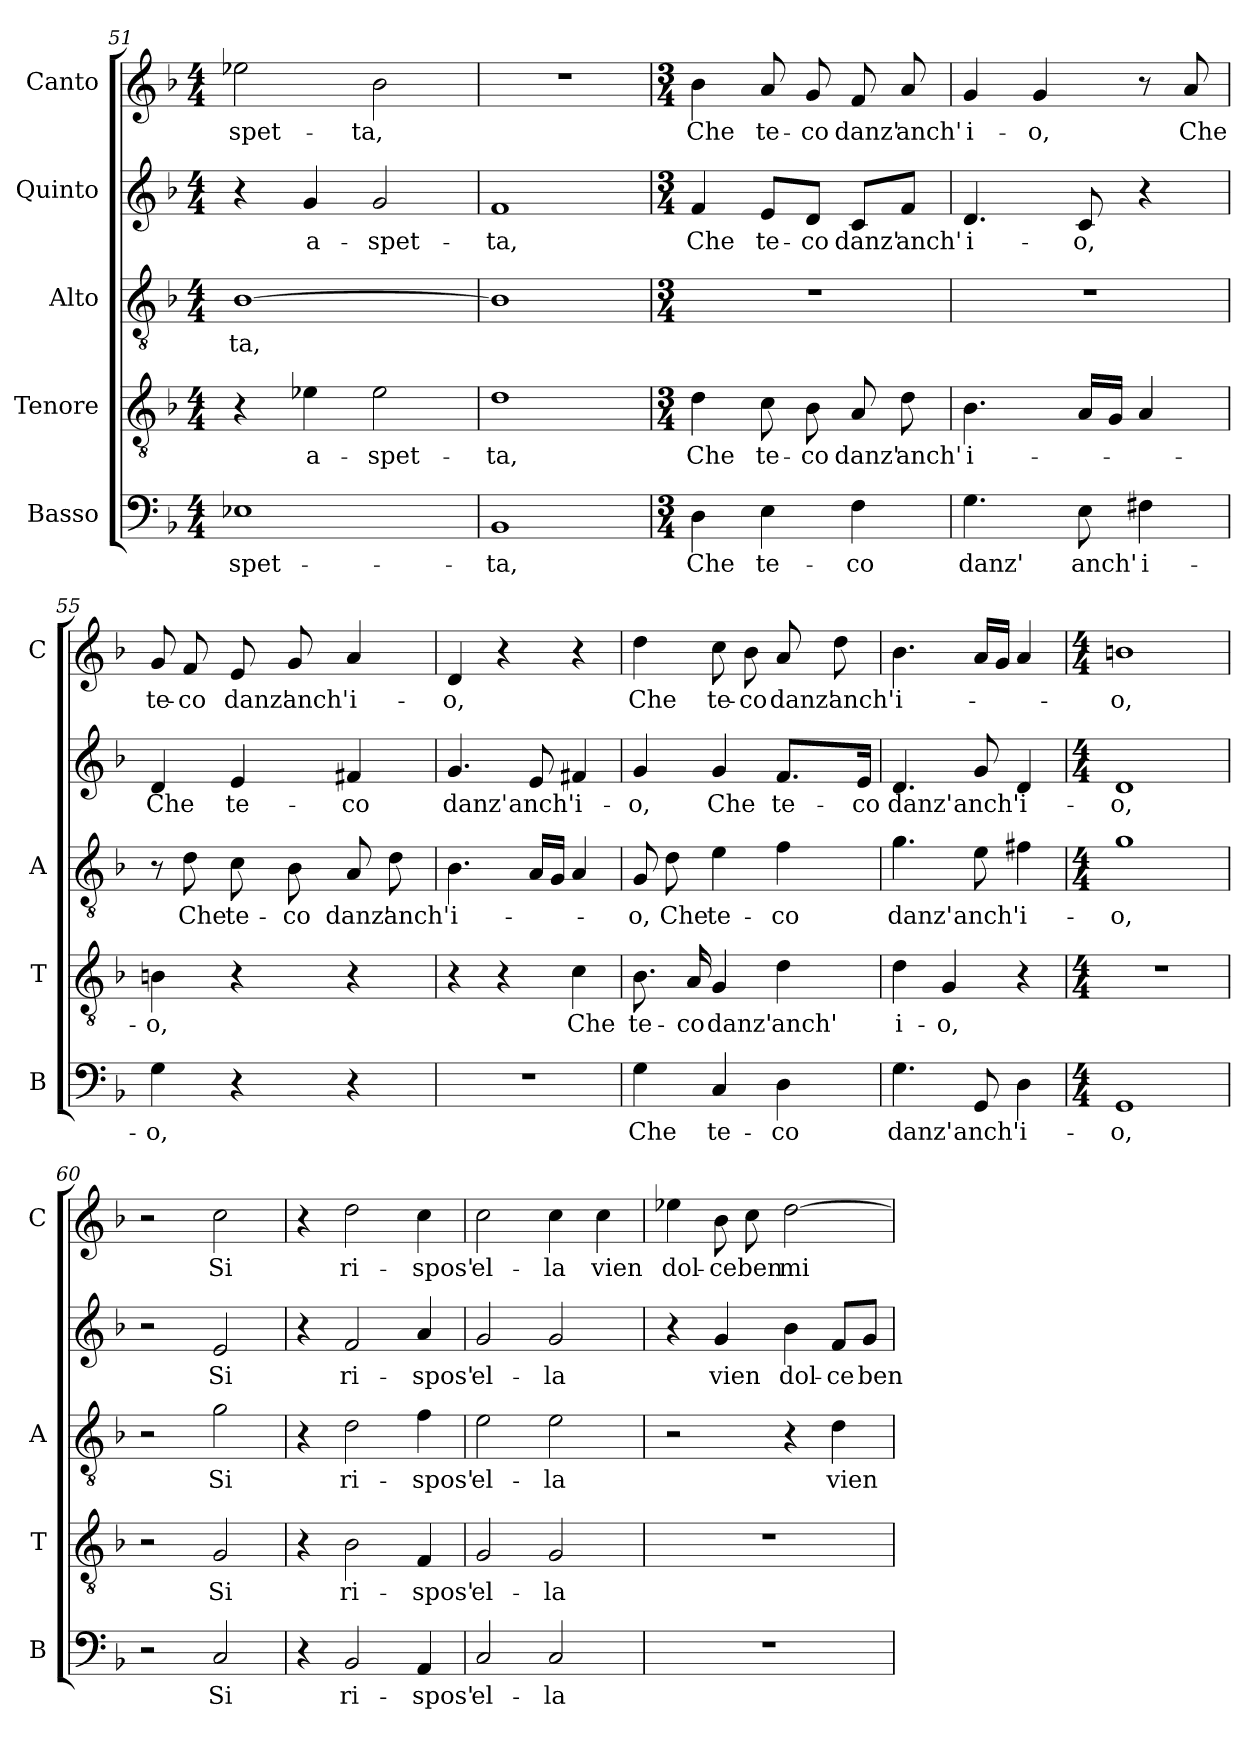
**kern	**text	**kern	**text	**kern	**text	**kern	**text	**kern	**text
*part5	*part5	*part4	*part4	*part3	*part3	*part2	*part2	*part1	*part1
*staff5	*staff5	*staff4	*staff4	*staff3	*staff3	*staff2	*staff2	*staff1	*staff1
*I"Basso	*	*I"Tenore	*	*I"Alto	*	*I"Quinto	*	*I"Canto	*
*I'B	*	*I'T	*	*I'A	*	*	*	*I'C	*
*clefF4	*	*clefGv2	*	*clefGv2	*	*clefG2	*	*clefG2	*
*k[b-]	*	*k[b-]	*	*k[b-]	*	*k[b-]	*	*k[b-]	*
*F:	*	*F:	*	*F:	*	*F:	*	*F:	*
*M4/4	*	*M4/4	*	*M4/4	*	*M4/4	*	*M4/4	*
=51	=51	=51	=51	=51	=51	=51	=51	=51	=51
!	!LO:LY:b	!	!	!	!LO:LY:b	!	!	!	!LO:LY:b
1E-X	-spet-	4r	.	[1B-	-ta,	4r	.	2ee-X\	-spet-
!	!	!	!LO:LY:b	!	!	!	!LO:LY:b	!	!
.	.	4e-X\	a-	.	.	4g/	a-	.	.
!	!	!	!LO:LY:b	!	!	!	!LO:LY:b	!	!LO:LY:b
.	.	2e-\	-spet-	.	.	2g/	-spet-	2b-\	-ta,
=52	=52	=52	=52	=52	=52	=52	=52	=52	=52
!	!LO:LY:b	!	!LO:LY:b	!	!	!	!LO:LY:b	!	!
1BB-	-ta,	1d	-ta,	1B-]	.	1f	-ta,	1r	.
=53	=53	=53	=53	=53	=53	=53	=53	=53	=53
*M3/4	*	*M3/4	*	*M3/4	*	*M3/4	*	*M3/4	*
!	!LO:LY:b	!	!LO:LY:b	!	!	!	!LO:LY:b	!	!LO:LY:b
4D\	Che	4d\	Che	2.r	.	4f/	Che	4b-\	Che
!	!LO:LY:b	!	!LO:LY:b	!	!	!	!LO:LY:b	!	!LO:LY:b
4E\	te-	8c\	te-	.	.	8e/L	te-	8a/	te-
!	!	!	!LO:LY:b	!	!	!	!LO:LY:b	!	!LO:LY:b
.	.	8B-\	-co	.	.	8d/J	-co	8g/	-co
!	!LO:LY:b	!	!LO:LY:b	!	!	!	!LO:LY:b	!	!LO:LY:b
4F\	-co	8A/	danz'	.	.	8c/L	danz'	8f/	danz'
!	!	!	!LO:LY:b	!	!	!	!LO:LY:b	!	!LO:LY:b
.	.	8d\	anch'	.	.	8f/J	anch'	8a/	anch'
!!LO:PB:g=z
=54	=54	=54	=54	=54	=54	=54	=54	=54	=54
!	!LO:LY:b	!	!LO:LY:b	!	!	!	!LO:LY:b	!	!LO:LY:b
4.G\	danz'	4.B-\	i-	2.r	.	4.d/	i-	4g/	i-
!	!	!	!	!	!	!	!	!	!LO:LY:b
.	.	.	.	.	.	.	.	4g/	-o,
!	!LO:LY:b	!	!	!	!	!	!LO:LY:b	!	!
8E\	anch'	16A/LL	.	.	.	8c/	-o,	.	.
.	.	16G/JJ	.	.	.	.	.	.	.
!	!LO:LY:b	!	!	!	!	!	!	!	!
4F#X\	i-	4A/	.	.	.	4r	.	8r	.
!	!	!	!	!	!	!	!	!	!LO:LY:b
.	.	.	.	.	.	.	.	8a/	Che
=55	=55	=55	=55	=55	=55	=55	=55	=55	=55
!	!LO:LY:b	!	!LO:LY:b	!	!	!	!LO:LY:b	!	!LO:LY:b
4G\	-o,	4Bn\	-o,	8r	.	4d/	Che	8g/	te-
!	!	!	!	!	!LO:LY:b	!	!	!	!LO:LY:b
.	.	.	.	8d\	Che	.	.	8f/	-co
!	!	!	!	!	!LO:LY:b	!	!LO:LY:b	!	!LO:LY:b
4r	.	4r	.	8c\	te-	4e/	te-	8e/	danz'
!	!	!	!	!	!LO:LY:b	!	!	!	!LO:LY:b
.	.	.	.	8B-\	-co	.	.	8g/	anch'
!	!	!	!	!	!LO:LY:b	!	!LO:LY:b	!	!LO:LY:b
4r	.	4r	.	8A/	danz'	4f#X/	-co	4a/	i-
!	!	!	!	!	!LO:LY:b	!	!	!	!
.	.	.	.	8d\	anch'	.	.	.	.
=56	=56	=56	=56	=56	=56	=56	=56	=56	=56
!	!	!	!	!	!LO:LY:b	!	!LO:LY:b	!	!LO:LY:b
2.r	.	4r	.	4.B-\	i-	4.g/	danz'	4d/	-o,
.	.	4r	.	.	.	.	.	4r	.
!	!	!	!	!	!	!	!LO:LY:b	!	!
.	.	.	.	16A/LL	.	8e/	anch'	.	.
.	.	.	.	16G/JJ	.	.	.	.	.
!	!	!	!LO:LY:b	!	!	!	!LO:LY:b	!	!
.	.	4c\	Che	4A/	.	4f#X/	i-	4r	.
=57	=57	=57	=57	=57	=57	=57	=57	=57	=57
!	!LO:LY:b	!	!LO:LY:b	!	!LO:LY:b	!	!LO:LY:b	!	!LO:LY:b
4G\	Che	8.B-\	te-	8G/	-o,	4g/	-o,	4dd\	Che
!	!	!	!	!	!LO:LY:b	!	!	!	!
.	.	.	.	8d\	Che	.	.	.	.
!	!	!	!LO:LY:b	!	!	!	!	!	!
.	.	16A/	-co	.	.	.	.	.	.
!	!LO:LY:b	!	!LO:LY:b	!	!LO:LY:b	!	!LO:LY:b	!	!LO:LY:b
4C/	te-	4G/	danz'	4e\	te-	4g/	Che	8cc\	te-
!	!	!	!	!	!	!	!	!	!LO:LY:b
.	.	.	.	.	.	.	.	8b-\	-co
!	!LO:LY:b	!	!LO:LY:b	!	!LO:LY:b	!	!LO:LY:b	!	!LO:LY:b
4D\	-co	4d\	anch'	4f\	-co	8.f/L	te-	8a/	danz'
!	!	!	!	!	!	!	!	!	!LO:LY:b
.	.	.	.	.	.	.	.	8dd\	anch'
!	!	!	!	!	!	!	!LO:LY:b	!	!
.	.	.	.	.	.	16e/Jk	-co	.	.
=58	=58	=58	=58	=58	=58	=58	=58	=58	=58
!	!LO:LY:b	!	!LO:LY:b	!	!LO:LY:b	!	!LO:LY:b	!	!LO:LY:b
4.G\	danz'	4d\	i-	4.g\	danz'	4.d/	danz'	4.b-\	i-
!	!	!	!LO:LY:b	!	!	!	!	!	!
.	.	4G/	-o,	.	.	.	.	.	.
!	!LO:LY:b	!	!	!	!LO:LY:b	!	!LO:LY:b	!	!
8GG/	anch'	.	.	8e\	anch'	8g/	anch'	16a/LL	.
.	.	.	.	.	.	.	.	16g/JJ	.
!	!LO:LY:b	!	!	!	!LO:LY:b	!	!LO:LY:b	!	!
4D\	i-	4r	.	4f#X\	i-	4d/	i-	4a/	.
=59	=59	=59	=59	=59	=59	=59	=59	=59	=59
*M4/4	*	*M4/4	*	*M4/4	*	*M4/4	*	*M4/4	*
!	!LO:LY:b	!	!	!	!LO:LY:b	!	!LO:LY:b	!	!LO:LY:b
1GG	-o,	1r	.	1g	-o,	1d	-o,	1bn	-o,
!!LO:LB:g=z
=60	=60	=60	=60	=60	=60	=60	=60	=60	=60
2r	.	2r	.	2r	.	2r	.	2r	.
!	!LO:LY:b	!	!LO:LY:b	!	!LO:LY:b	!	!LO:LY:b	!	!LO:LY:b
2C/	Si	2G/	Si	2g\	Si	2e/	Si	2cc\	Si
=61	=61	=61	=61	=61	=61	=61	=61	=61	=61
4r	.	4r	.	4r	.	4r	.	4r	.
!	!LO:LY:b	!	!LO:LY:b	!	!LO:LY:b	!	!LO:LY:b	!	!LO:LY:b
2BB-/	ri-	2B-\	ri-	2d\	ri-	2f/	ri-	2dd\	ri-
!	!LO:LY:b	!	!LO:LY:b	!	!LO:LY:b	!	!LO:LY:b	!	!LO:LY:b
4AA/	-spos'	4F/	-spos'	4f\	-spos'	4a/	-spos'	4cc\	-spos'
=62	=62	=62	=62	=62	=62	=62	=62	=62	=62
!	!LO:LY:b	!	!LO:LY:b	!	!LO:LY:b	!	!LO:LY:b	!	!LO:LY:b
2C/	el-	2G/	el-	2e\	el-	2g/	el-	2cc\	el-
!	!LO:LY:b	!	!LO:LY:b	!	!LO:LY:b	!	!LO:LY:b	!	!LO:LY:b
2C/	-la	2G/	-la	2e\	-la	2g/	-la	4cc\	-la
!	!	!	!	!	!	!	!	!	!LO:LY:b
.	.	.	.	.	.	.	.	4cc\	vien
=63	=63	=63	=63	=63	=63	=63	=63	=63	=63
!	!	!	!	!	!	!	!	!	!LO:LY:b
1r	.	1r	.	2r	.	4r	.	4ee-X\	dol-
!	!	!	!	!	!	!	!LO:LY:b	!	!LO:LY:b
.	.	.	.	.	.	4g/	vien	8b-\	-ce
!	!	!	!	!	!	!	!	!	!LO:LY:b
.	.	.	.	.	.	.	.	8cc\	ben
!	!	!	!	!	!	!	!LO:LY:b	!	!LO:LY:b
.	.	.	.	4r	.	4b-\	dol-	[2dd\	mi-
!	!	!	!	!	!LO:LY:b	!	!LO:LY:b	!	!
.	.	.	.	4d\	vien	8f/L	-ce	.	.
!	!	!	!	!	!	!	!LO:LY:b	!	!
.	.	.	.	.	.	8g/J	ben	.	.
=	=	=	=	=	=	=	=	=	=
*-	*-	*-	*-	*-	*-	*-	*-	*-	*-
